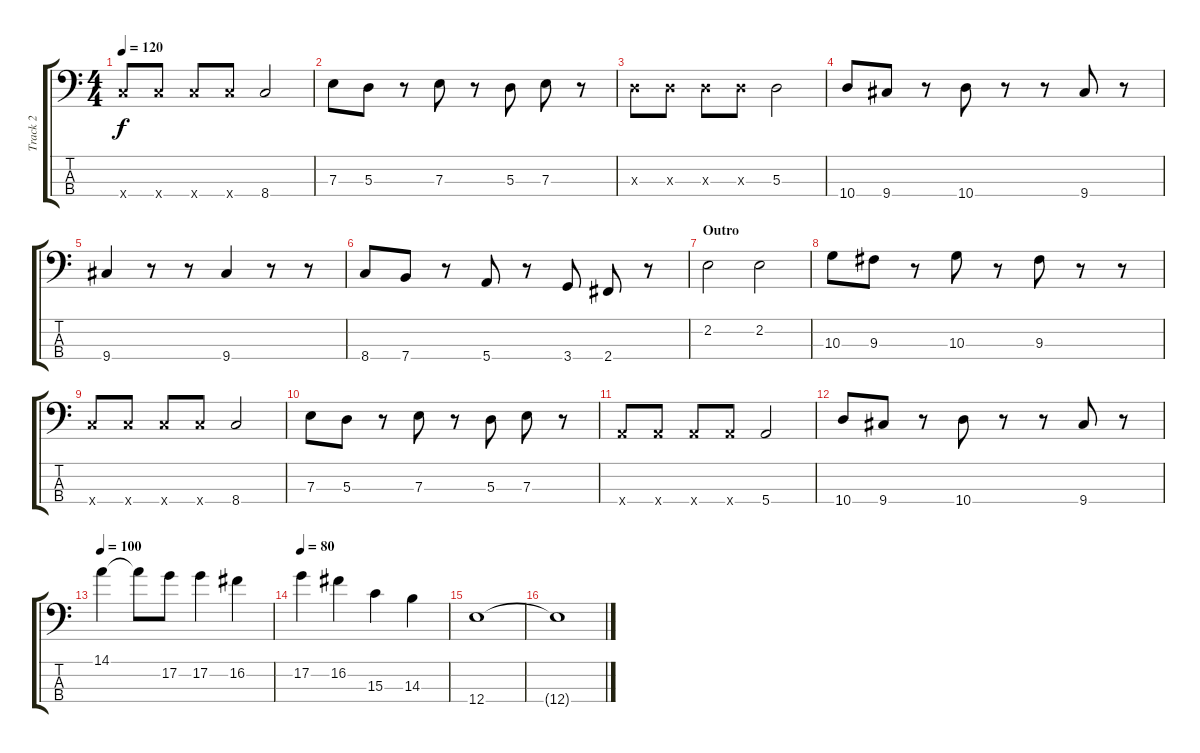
\track ("Track 2" "Track 2") {instrument electricbassfinger}
\staff {score tabs}
\tuning (G2 D2 A1 E1) {hide}
\ts (4 4)
\tempo 120
\clef f4
\ks c
8.4{x}.8{dy f} 8.4{x}.8 8.4{x}.8 8.4{x}.8 8.4.2 |
7.3.8 5.3.8 r.8 7.3.8 r.8 5.3.8 7.3.8 r.8 |
5.3{x}.8 5.3{x}.8 5.3{x}.8 5.3{x}.8 5.3.2 |
10.4.8 9.4.8 r.8 10.4.8 r.8 r.8 9.4.8 r.8 |
9.4.4 r.8 r.8 9.4.4 r.8 r.8 |
8.4.8 7.4.8 r.8 5.4.8 r.8 3.4.8 2.4.8 r.8 |
\section ("" "Outro")
2.2.2 2.2.2 |
10.3.8 9.3.8 r.8 10.3.8 r.8 9.3.8 r.8 r.8 |
8.4{x}.8 8.4{x}.8 8.4{x}.8 8.4{x}.8 8.4.2 |
7.3.8 5.3.8 r.8 7.3.8 r.8 5.3.8 7.3.8 r.8 |
5.4{x}.8 5.4{x}.8 5.4{x}.8 5.4{x}.8 5.4.2 |
10.4.8 9.4.8 r.8 10.4.8 r.8 r.8 9.4.8 r.8 |
\tempo 100
14.1.4 14.1{t}.8 17.2.8 17.2.4 16.2.4 |
\tempo 80
17.2.4 16.2.4 15.3.4 14.3.4 |
12.4.1 |
12.4{t}.1
